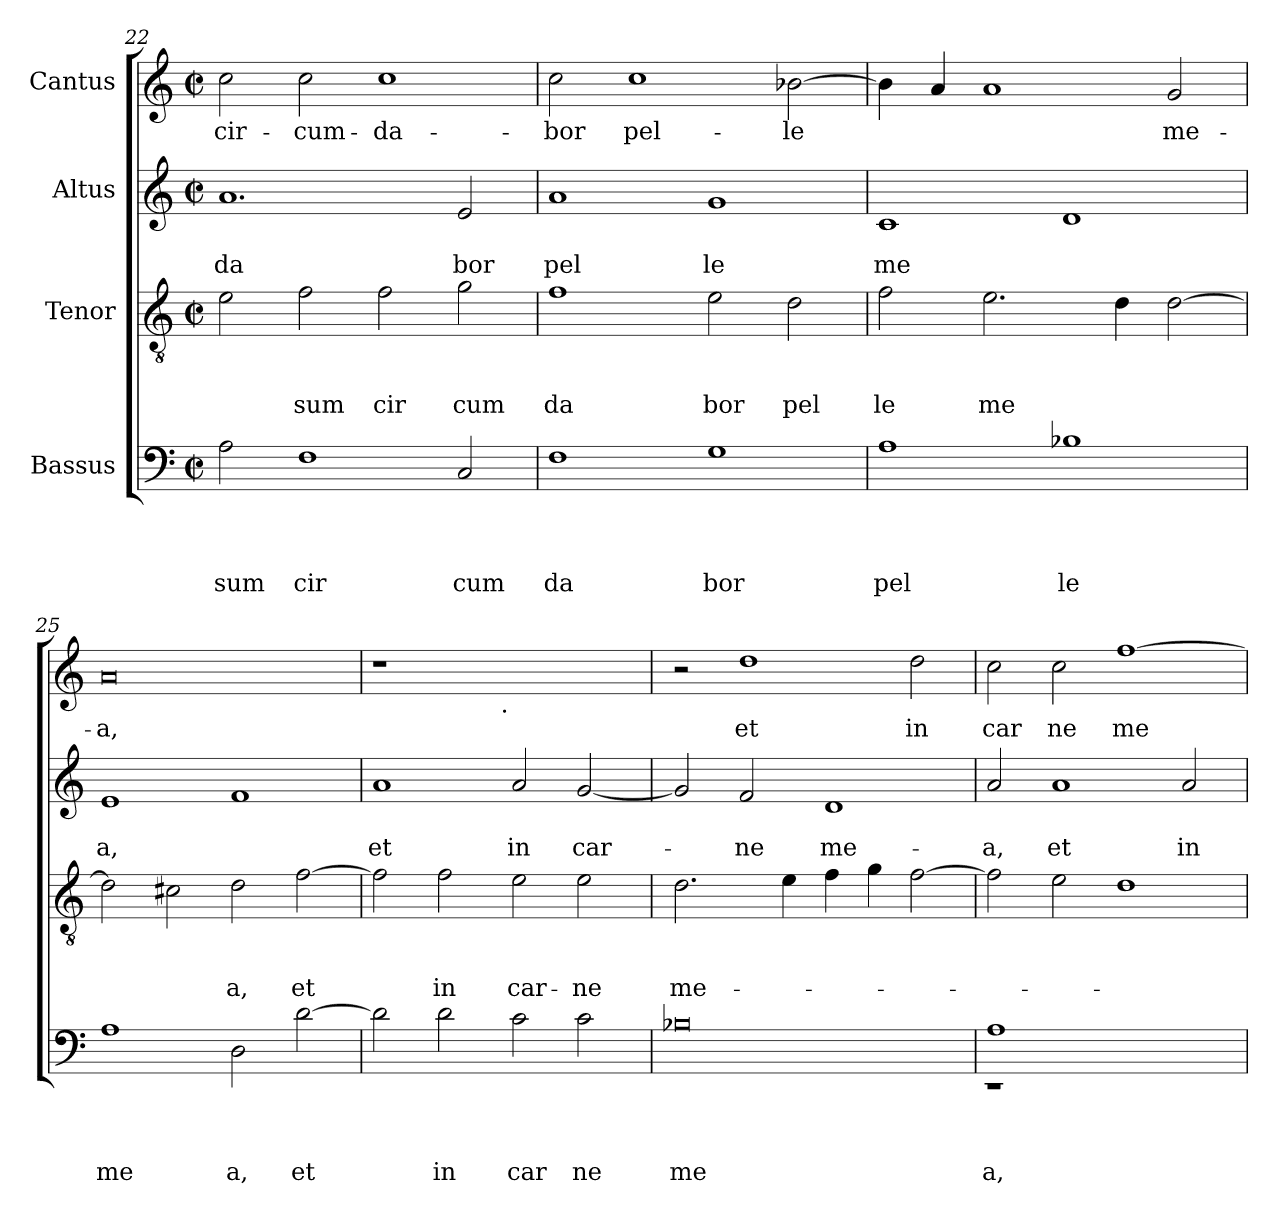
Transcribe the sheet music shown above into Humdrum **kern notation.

**kern	**text	**text	**text	**text	**kern	**text	**text	**text	**kern	**text	**text	**kern	**text
*part4	*part4	*part4	*part4	*part4	*part3	*part3	*part3	*part3	*part2	*part2	*part2	*part1	*part1
*staff4	*staff4	*staff4	*staff4	*staff4	*staff3	*staff3	*staff3	*staff3	*staff2	*staff2	*staff2	*staff1	*staff1
*I"Bassus	*	*	*	*	*I"Tenor	*	*	*	*I"Altus	*	*	*I"Cantus	*
*clefF4	*	*	*	*	*clefGv2	*	*	*	*clefG2	*	*	*clefG2	*
*k[]	*	*	*	*	*k[]	*	*	*	*k[]	*	*	*k[]	*
*C:	*	*	*	*	*C:	*	*	*	*C:	*	*	*C:	*
*M2/2	*	*	*	*	*M2/2	*	*	*	*M2/2	*	*	*M2/2	*
*met(c|)	*	*	*	*	*met(c|)	*	*	*	*met(c|)	*	*	*met(c|)	*
=22	=22	=22	=22	=22	=22	=22	=22	=22	=22	=22	=22	=22	=22
!	!	!	!	!LO:LY:b	!	!	!	!	!	!	!LO:LY:b	!	!LO:LY:b
2A\	.	.	.	sum	2e\	.	.	.	1.a	.	da	2cc\	cir-
!	!	!	!	!LO:LY:b	!	!	!	!LO:LY:b	!	!	!	!	!LO:LY:b
1F	.	.	.	cir	2f\	.	.	sum	.	.	.	2cc\	-cum-
!	!	!	!	!	!	!	!	!LO:LY:b	!	!	!	!	!LO:LY:b
.	.	.	.	.	2f\	.	.	cir	.	.	.	1cc	-da-
!	!	!	!	!LO:LY:b	!	!	!	!LO:LY:b	!	!	!LO:LY:b	!	!
2C/	.	.	.	cum	2g\	.	.	cum	2e/	.	bor	.	.
=23	=23	=23	=23	=23	=23	=23	=23	=23	=23	=23	=23	=23	=23
!	!	!	!	!LO:LY:b	!	!	!	!LO:LY:b	!	!	!LO:LY:b	!	!LO:LY:b
1F	.	.	.	da	1f	.	.	da	1a	.	pel	2cc\	-bor
!	!	!	!	!	!	!	!	!	!	!	!	!	!LO:LY:b
.	.	.	.	.	.	.	.	.	.	.	.	1cc	pel-
!	!	!	!	!LO:LY:b	!	!	!	!LO:LY:b	!	!	!LO:LY:b	!	!
1G	.	.	.	bor	2e\	.	.	bor	1g	.	le	.	.
!	!	!	!	!	!	!	!	!LO:LY:b	!	!	!	!	!LO:LY:b
.	.	.	.	.	2d\	.	.	pel	.	.	.	[>2b-X\	-le
=24	=24	=24	=24	=24	=24	=24	=24	=24	=24	=24	=24	=24	=24
!	!	!	!	!LO:LY:b	!	!	!	!LO:LY:b	!	!	!LO:LY:b	!	!
1A	.	.	.	pel	2f\	.	.	le	1c	.	me	4b-\]	.
.	.	.	.	.	.	.	.	.	.	.	.	4a/	.
!	!	!	!	!	!	!	!	!LO:LY:b	!	!	!	!	!
.	.	.	.	.	2.e\	.	.	me	.	.	.	1a	.
!	!	!	!	!LO:LY:b	!	!	!	!	!	!	!	!	!
1B-X	.	.	.	le	.	.	.	.	1d	.	.	.	.
.	.	.	.	.	4d\	.	.	.	.	.	.	.	.
!	!	!	!	!	!	!	!	!	!	!	!	!	!LO:LY:b
.	.	.	.	.	[>2d\	.	.	.	.	.	.	2g/	me-
!!LO:PB:g=z
=25	=25	=25	=25	=25	=25	=25	=25	=25	=25	=25	=25	=25	=25
!	!	!	!	!LO:LY:b	!	!	!	!	!	!	!LO:LY:b	!	!LO:LY:b
1A	.	.	.	me	2d\]	.	.	.	1e	.	a,	0a	-a,
.	.	.	.	.	2c#X\	.	.	.	.	.	.	.	.
!	!	!	!	!LO:LY:b	!	!	!	!LO:LY:b	!	!	!	!	!
2D\	.	.	.	a,	2d\	.	.	a,	1f	.	.	.	.
!	!	!	!	!LO:LY:b	!	!	!	!LO:LY:b	!	!	!	!	!
[>2d\	.	.	.	et	[>2f\	.	.	et	.	.	.	.	.
=26	=26	=26	=26	=26	=26	=26	=26	=26	=26	=26	=26	=26	=26
!	!	!	!	!	!	!	!	!	!	!	!LO:LY:b	!	!
*	*	*	*	*	*	*	*	*	*	*	*	*^	*
2d\]	.	.	.	.	2f\]	.	.	.	1a	.	et	1r	2ryy	.
!	!	!	!	!LO:LY:b	!	!	!	!LO:LY:b	!	!	!	!	!	!
2d\	.	.	.	in	2f\	.	.	in	.	.	.	.	4...ryy	.
!	!	!	!	!	!	!	!	!	!	!	!	!	!LO:TX:b:t=.	!
.	.	.	.	.	.	.	.	.	.	.	.	.	1ryy	.
!	!	!	!	!LO:LY:b	!	!	!	!LO:LY:b	!	!	!LO:LY:b	!	!	!
2c\	.	.	.	car	2e\	.	.	car-	2a/	.	in	1ryy	.	.
!	!	!	!	!LO:LY:b	!	!	!	!LO:LY:b	!	!	!LO:LY:b	!	!	!
2c\	.	.	.	ne	2e\	.	.	-ne	[<2g/	.	car-	.	.	.
.	.	.	.	.	.	.	.	.	.	.	.	.	32ryy	.
=27	=27	=27	=27	=27	=27	=27	=27	=27	=27	=27	=27	=27	=27	=27
!	!	!	!	!LO:LY:b	!	!	!	!LO:LY:b	!	!	!	!	!	!
*	*	*	*	*	*	*	*	*	*	*	*	*v	*v	*
0B-X	.	.	.	me	2.d\	.	.	me-	2g/]	.	.	2r	.
!	!	!	!	!	!	!	!	!	!	!	!LO:LY:b	!	!LO:LY:b
.	.	.	.	.	.	.	.	.	2f/	.	-ne	1dd	et
.	.	.	.	.	4e\	.	.	.	.	.	.	.	.
!	!	!	!	!	!	!	!	!	!	!	!LO:LY:b	!	!
.	.	.	.	.	4f\	.	.	.	1d	.	me-	.	.
.	.	.	.	.	4g\	.	.	.	.	.	.	.	.
!	!	!	!	!	!	!	!	!	!	!	!	!	!LO:LY:b
.	.	.	.	.	[>2f\	.	.	.	.	.	.	2dd\	in
=28	=28	=28	=28	=28	=28	=28	=28	=28	=28	=28	=28	=28	=28
*^	*	*	*	*	*	*	*	*	*	*	*	*	*
!	!LO:N:vis=1	!	!	!	!LO:LY:b	!	!	!	!	!	!	!LO:LY:b	!	!LO:LY:b
1A	0rEE	.	.	.	a,	2f\]	.	.	.	2a/	.	-a,	2cc\	car
!	!	!	!	!	!	!	!	!	!	!	!	!LO:LY:b	!	!LO:LY:b
.	.	.	.	.	.	2e\	.	.	.	1a	.	et	2cc\	ne
!	!	!	!	!	!	!	!	!	!	!	!	!	!	!LO:LY:b
1ryy	.	.	.	.	.	1d	.	.	.	.	.	.	[>1ff	me
!	!	!	!	!	!	!	!	!	!	!	!	!LO:LY:b	!	!
.	.	.	.	.	.	.	.	.	.	2a/	.	in	.	.
*v	*v	*	*	*	*	*	*	*	*	*	*	*	*	*
=	=	=	=	=	=	=	=	=	=	=	=	=	=
*-	*-	*-	*-	*-	*-	*-	*-	*-	*-	*-	*-	*-	*-
